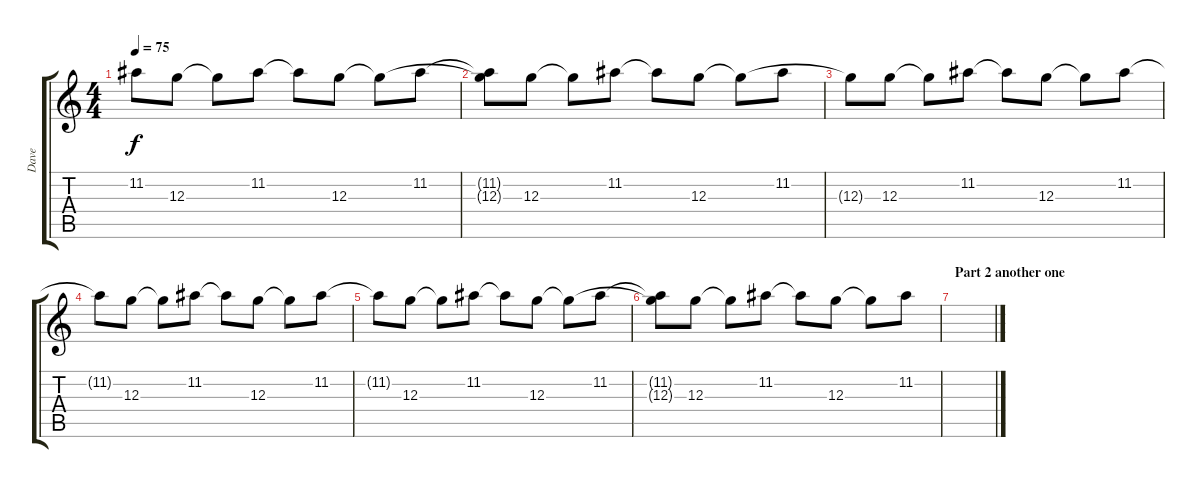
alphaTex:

\track ("Dave" "Dave") {instrument acousticguitarsteel}
\staff {score tabs}
\tuning (E4 B3 G3 D3 A2 E2) {hide}
\ts (4 4)
\tempo 75
\clef g2
\ks c
11.2{t}.8{dy f} 12.3.8 12.3{t}.8 11.2.8 11.2{t}.8 12.3.8 12.3{t}.8 11.2.8 |
(11.2{t} 12.3{t}).8 12.3.8 12.3{t}.8 11.2.8 11.2{t}.8 12.3.8 12.3{t}.8 11.2.8 |
12.3{t}.8 12.3.8 12.3{t}.8 11.2.8 11.2{t}.8 12.3.8 12.3{t}.8 11.2.8 |
11.2{t}.8 12.3.8 12.3{t}.8 11.2.8 11.2{t}.8 12.3.8 12.3{t}.8 11.2.8 |
11.2{t}.8 12.3.8 12.3{t}.8 11.2.8 11.2{t}.8 12.3.8 12.3{t}.8 11.2.8 |
(11.2{t} 12.3{t}).8 12.3.8 12.3{t}.8 11.2.8 11.2{t}.8 12.3.8 12.3{t}.8 11.2.8 |
\section ("" "Part 2 another one")
